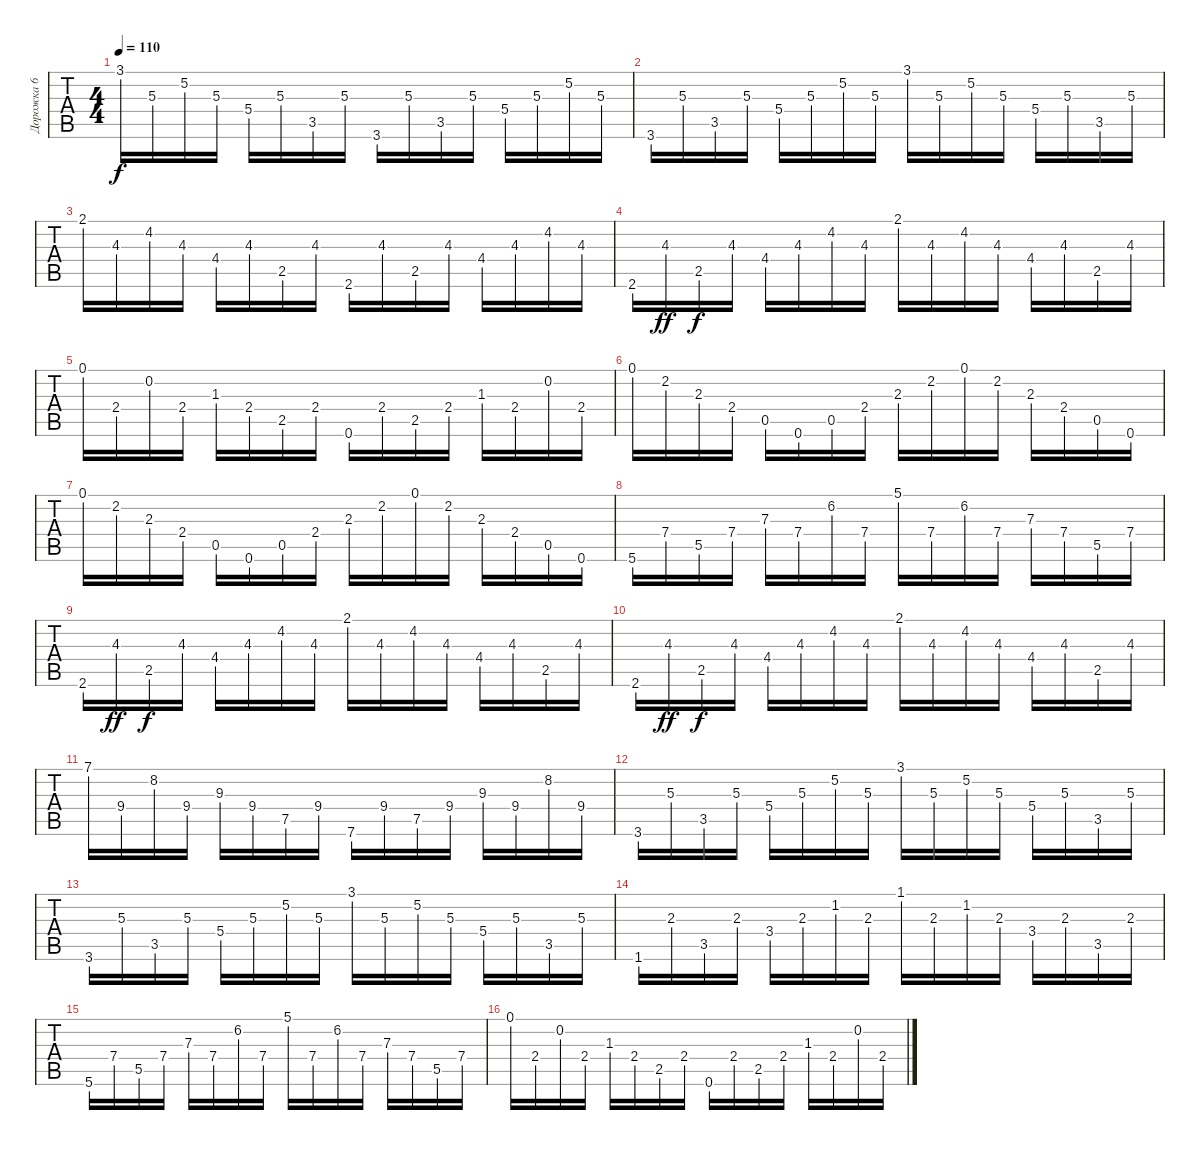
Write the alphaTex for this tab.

\track ("Дорожка 6" "Дорожка 6") {instrument acousticguitarsteel}
\staff {tabs}
\tuning (E4 B3 G3 D3 A2 E2) {hide}
\ts (4 4)
\tempo 110
\clef g2
\ks c
3.1.16{dy f} 5.3.16 5.2.16 5.3.16 5.4.16 5.3.16 3.5.16 5.3.16 3.6.16 5.3.16 3.5.16 5.3.16 5.4.16 5.3.16 5.2.16 5.3.16 |
3.6.16 5.3.16 3.5.16 5.3.16 5.4.16 5.3.16 5.2.16 5.3.16 3.1.16 5.3.16 5.2.16 5.3.16 5.4.16 5.3.16 3.5.16 5.3.16 |
2.1.16 4.3.16 4.2.16 4.3.16 4.4.16 4.3.16 2.5.16 4.3.16 2.6.16 4.3.16 2.5.16 4.3.16 4.4.16 4.3.16 4.2.16 4.3.16 |
2.6.16 4.3.16{dy ff} 2.5.16{dy f} 4.3.16 4.4.16 4.3.16 4.2.16 4.3.16 2.1.16 4.3.16 4.2.16 4.3.16 4.4.16 4.3.16 2.5.16 4.3.16 |
0.1.16 2.4.16 0.2.16 2.4.16 1.3.16 2.4.16 2.5.16 2.4.16 0.6.16 2.4.16 2.5.16 2.4.16 1.3.16 2.4.16 0.2.16 2.4.16 |
0.1.16 2.2.16 2.3.16 2.4.16 0.5.16 0.6.16 0.5.16 2.4.16 2.3.16 2.2.16 0.1.16 2.2.16 2.3.16 2.4.16 0.5.16 0.6.16 |
0.1.16 2.2.16 2.3.16 2.4.16 0.5.16 0.6.16 0.5.16 2.4.16 2.3.16 2.2.16 0.1.16 2.2.16 2.3.16 2.4.16 0.5.16 0.6.16 |
5.6.16 7.4.16 5.5.16 7.4.16 7.3.16 7.4.16 6.2.16 7.4.16 5.1.16 7.4.16 6.2.16 7.4.16 7.3.16 7.4.16 5.5.16 7.4.16 |
2.6.16 4.3.16{dy ff} 2.5.16{dy f} 4.3.16 4.4.16 4.3.16 4.2.16 4.3.16 2.1.16 4.3.16 4.2.16 4.3.16 4.4.16 4.3.16 2.5.16 4.3.16 |
2.6.16 4.3.16{dy ff} 2.5.16{dy f} 4.3.16 4.4.16 4.3.16 4.2.16 4.3.16 2.1.16 4.3.16 4.2.16 4.3.16 4.4.16 4.3.16 2.5.16 4.3.16 |
7.1.16 9.4.16 8.2.16 9.4.16 9.3.16 9.4.16 7.5.16 9.4.16 7.6.16 9.4.16 7.5.16 9.4.16 9.3.16 9.4.16 8.2.16 9.4.16 |
3.6.16 5.3.16 3.5.16 5.3.16 5.4.16 5.3.16 5.2.16 5.3.16 3.1.16 5.3.16 5.2.16 5.3.16 5.4.16 5.3.16 3.5.16 5.3.16 |
3.6.16 5.3.16 3.5.16 5.3.16 5.4.16 5.3.16 5.2.16 5.3.16 3.1.16 5.3.16 5.2.16 5.3.16 5.4.16 5.3.16 3.5.16 5.3.16 |
1.6.16 2.3.16 3.5.16 2.3.16 3.4.16 2.3.16 1.2.16 2.3.16 1.1.16 2.3.16 1.2.16 2.3.16 3.4.16 2.3.16 3.5.16 2.3.16 |
5.6.16 7.4.16 5.5.16 7.4.16 7.3.16 7.4.16 6.2.16 7.4.16 5.1.16 7.4.16 6.2.16 7.4.16 7.3.16 7.4.16 5.5.16 7.4.16 |
0.1.16 2.4.16 0.2.16 2.4.16 1.3.16 2.4.16 2.5.16 2.4.16 0.6.16 2.4.16 2.5.16 2.4.16 1.3.16 2.4.16 0.2.16 2.4.16
